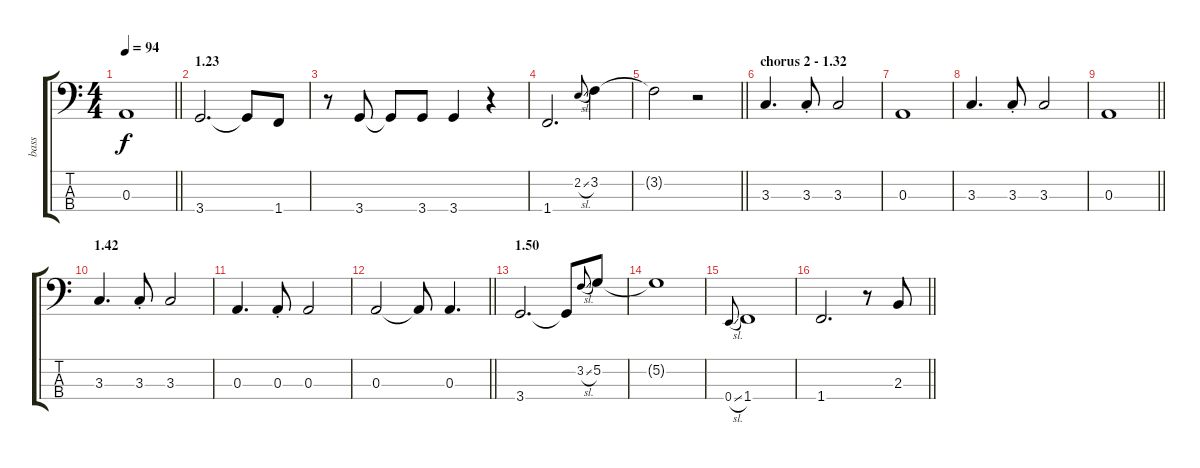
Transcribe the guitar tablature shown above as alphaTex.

\track ("bass" "bass") {instrument electricbasspick}
\staff {score tabs}
\tuning (G2 D2 A1 E1) {hide}
\ts (4 4)
\tempo 94
\clef f4
\barLineRight lightlight
\ks c
0.3.1{dy f} |
\section ("" "1.23")
3.4.2{d} 3.4{t}.8 1.4.8 |
r.8 3.4.8 3.4{t}.8 3.4.8 3.4.4 r.4 |
1.4.2{d} 2.2{sl}.8{gr onbeat} 3.2.4 |
\barLineRight lightlight
3.2{t}.2 r.2 |
\section ("" "chorus 2 - 1.32")
3.3.4{d} 3.3{st}.8 3.3.2 |
0.3.1 |
3.3.4{d} 3.3{st}.8 3.3.2 |
\barLineRight lightlight
0.3.1 |
\section ("" "1.42")
3.3.4{d} 3.3{st}.8 3.3.2 |
0.3.4{d} 0.3{st}.8 0.3.2 |
\barLineRight lightlight
0.3.2 0.3{t}.8 0.3.4{d} |
\section ("" "1.50")
3.4.2{d} 3.4{t}.8 3.2{sl}.8{gr onbeat} 5.2.8 |
5.2{t}.1 |
0.4{sl}.8{gr onbeat} 1.4.1 |
\barLineRight lightlight
1.4.2{d} r.8 2.3.8
